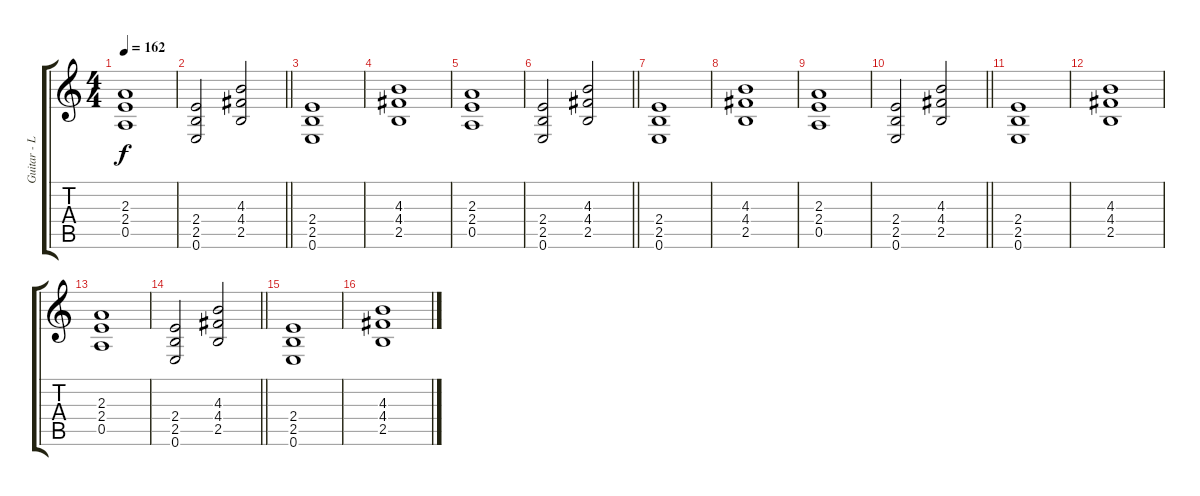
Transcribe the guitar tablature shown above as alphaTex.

\track ("Guitar - Letov" "Guitar - L") {instrument distortionguitar}
\staff {score tabs}
\tuning (E4 B3 G3 D3 A2 E2) {hide}
\ts (4 4)
\tempo 162
\clef g2
\ks c
(2.3 2.4 0.5).1{dy f} |
\barLineRight lightlight
(2.4 2.5 0.6).2 (4.3 4.4 2.5).2 |
(2.4 2.5 0.6).1 |
(4.3 4.4 2.5).1 |
(2.3 2.4 0.5).1 |
\barLineRight lightlight
(2.4 2.5 0.6).2 (4.3 4.4 2.5).2 |
(2.4 2.5 0.6).1 |
(4.3 4.4 2.5).1 |
(2.3 2.4 0.5).1 |
\barLineRight lightlight
(2.4 2.5 0.6).2 (4.3 4.4 2.5).2 |
(2.4 2.5 0.6).1 |
(4.3 4.4 2.5).1 |
(2.3 2.4 0.5).1 |
\barLineRight lightlight
(2.4 2.5 0.6).2 (4.3 4.4 2.5).2 |
(2.4 2.5 0.6).1 |
(4.3 4.4 2.5).1
